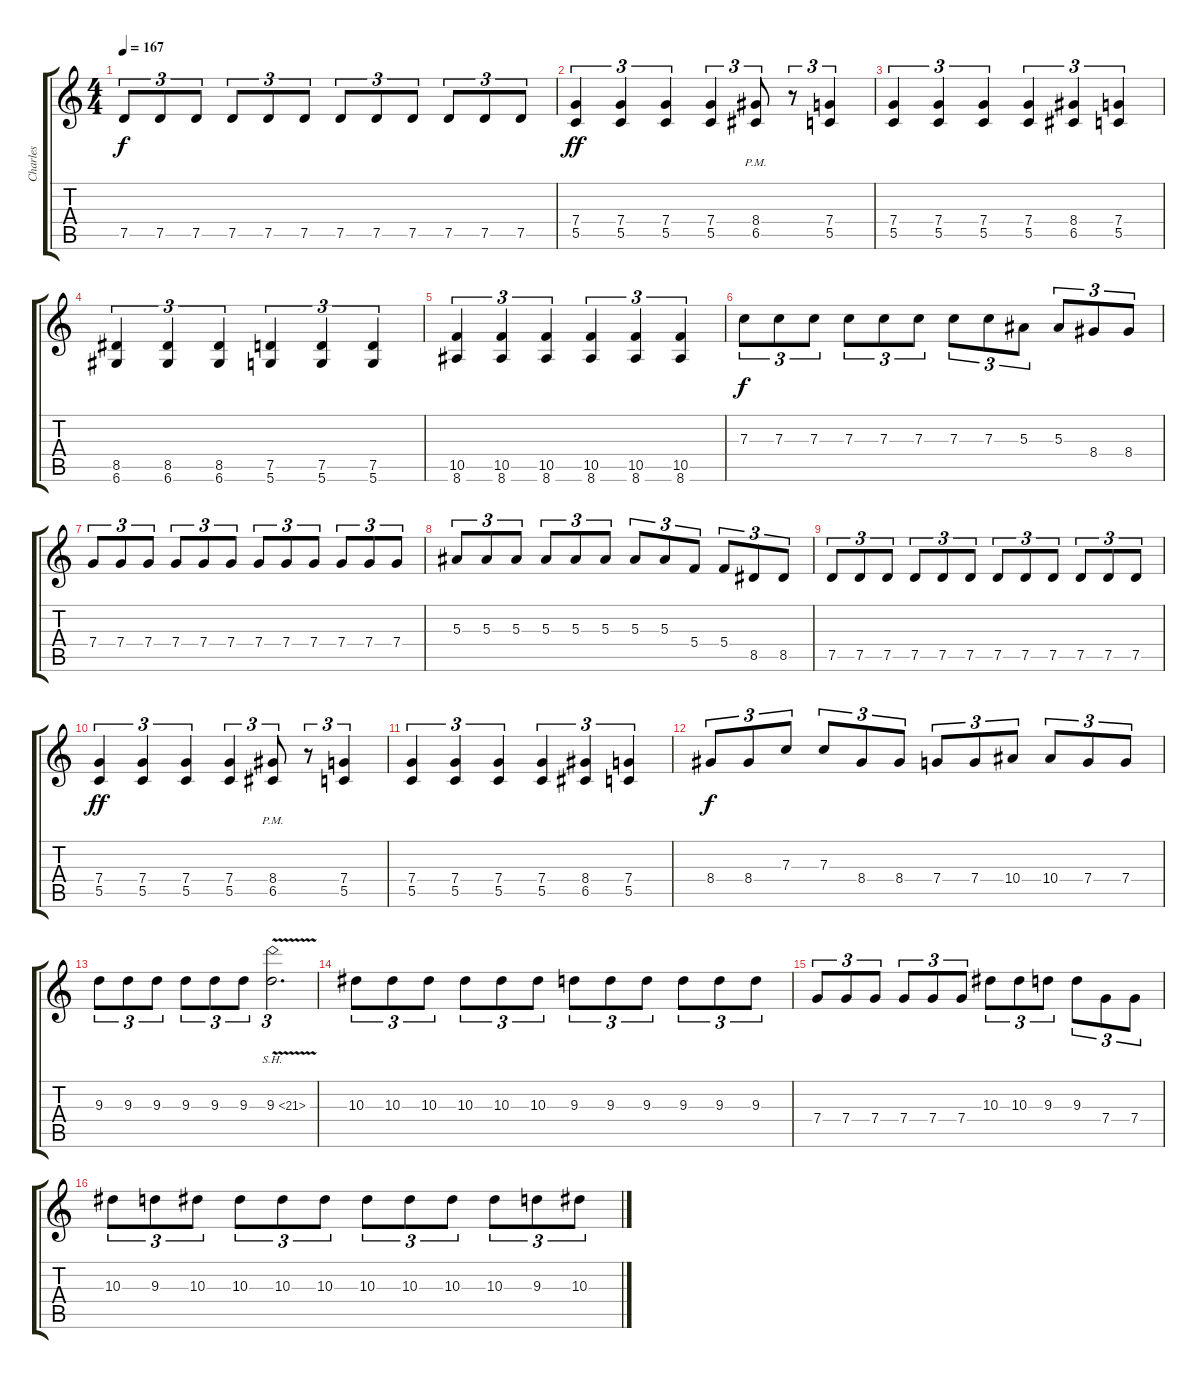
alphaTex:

\track ("Charles" "Charles") {instrument distortionguitar}
\staff {score tabs}
\tuning (D4 A3 F3 C3 G2 D2) {hide}
\ts (4 4)
\tempo 167
\clef g2
\ks c
7.5.8{tu (3 2) dy f} 7.5.8{tu (3 2)} 7.5.8{tu (3 2)} 7.5.8{tu (3 2)} 7.5.8{tu (3 2)} 7.5.8{tu (3 2)} 7.5.8{tu (3 2)} 7.5.8{tu (3 2)} 7.5.8{tu (3 2)} 7.5.8{tu (3 2)} 7.5.8{tu (3 2)} 7.5.8{tu (3 2)} |
(7.4 5.5).4{tu (3 2) dy ff} (7.4 5.5).4{tu (3 2)} (7.4 5.5).4{tu (3 2)} (7.4 5.5).4{tu (3 2)} (8.4{pm} 6.5{pm}).8{tu (3 2)} r.8{tu (3 2)} (7.4 5.5).4{tu (3 2)} |
(7.4 5.5).4{tu (3 2)} (7.4 5.5).4{tu (3 2)} (7.4 5.5).4{tu (3 2)} (7.4 5.5).4{tu (3 2)} (8.4 6.5).4{tu (3 2)} (7.4 5.5).4{tu (3 2)} |
(8.5 6.6).4{tu (3 2)} (8.5 6.6).4{tu (3 2)} (8.5 6.6).4{tu (3 2)} (7.5 5.6).4{tu (3 2)} (7.5 5.6).4{tu (3 2)} (7.5 5.6).4{tu (3 2)} |
(10.5 8.6).4{tu (3 2)} (10.5 8.6).4{tu (3 2)} (10.5 8.6).4{tu (3 2)} (10.5 8.6).4{tu (3 2)} (10.5 8.6).4{tu (3 2)} (10.5 8.6).4{tu (3 2)} |
7.3.8{tu (3 2) dy f} 7.3.8{tu (3 2)} 7.3.8{tu (3 2)} 7.3.8{tu (3 2)} 7.3.8{tu (3 2)} 7.3.8{tu (3 2)} 7.3.8{tu (3 2)} 7.3.8{tu (3 2)} 5.3.8{tu (3 2)} 5.3.8{tu (3 2)} 8.4.8{tu (3 2)} 8.4.8{tu (3 2)} |
7.4.8{tu (3 2)} 7.4.8{tu (3 2)} 7.4.8{tu (3 2)} 7.4.8{tu (3 2)} 7.4.8{tu (3 2)} 7.4.8{tu (3 2)} 7.4.8{tu (3 2)} 7.4.8{tu (3 2)} 7.4.8{tu (3 2)} 7.4.8{tu (3 2)} 7.4.8{tu (3 2)} 7.4.8{tu (3 2)} |
5.3.8{tu (3 2)} 5.3.8{tu (3 2)} 5.3.8{tu (3 2)} 5.3.8{tu (3 2)} 5.3.8{tu (3 2)} 5.3.8{tu (3 2)} 5.3.8{tu (3 2)} 5.3.8{tu (3 2)} 5.4.8{tu (3 2)} 5.4.8{tu (3 2)} 8.5.8{tu (3 2)} 8.5.8{tu (3 2)} |
7.5.8{tu (3 2)} 7.5.8{tu (3 2)} 7.5.8{tu (3 2)} 7.5.8{tu (3 2)} 7.5.8{tu (3 2)} 7.5.8{tu (3 2)} 7.5.8{tu (3 2)} 7.5.8{tu (3 2)} 7.5.8{tu (3 2)} 7.5.8{tu (3 2)} 7.5.8{tu (3 2)} 7.5.8{tu (3 2)} |
(7.4 5.5).4{tu (3 2) dy ff} (7.4 5.5).4{tu (3 2)} (7.4 5.5).4{tu (3 2)} (7.4 5.5).4{tu (3 2)} (8.4{pm} 6.5{pm}).8{tu (3 2)} r.8{tu (3 2)} (7.4 5.5).4{tu (3 2)} |
(7.4 5.5).4{tu (3 2)} (7.4 5.5).4{tu (3 2)} (7.4 5.5).4{tu (3 2)} (7.4 5.5).4{tu (3 2)} (8.4 6.5).4{tu (3 2)} (7.4 5.5).4{tu (3 2)} |
8.4.8{tu (3 2) dy f} 8.4.8{tu (3 2)} 7.3.8{tu (3 2)} 7.3.8{tu (3 2)} 8.4.8{tu (3 2)} 8.4.8{tu (3 2)} 7.4.8{tu (3 2)} 7.4.8{tu (3 2)} 10.4.8{tu (3 2)} 10.4.8{tu (3 2)} 7.4.8{tu (3 2)} 7.4.8{tu (3 2)} |
9.3.8{tu (3 2)} 9.3.8{tu (3 2)} 9.3.8{tu (3 2)} 9.3.8{tu (3 2)} 9.3.8{tu (3 2)} 9.3.8{tu (3 2)} 9.3{sh 12 v}.2{d tu (3 2)} |
10.3.8{tu (3 2)} 10.3.8{tu (3 2)} 10.3.8{tu (3 2)} 10.3.8{tu (3 2)} 10.3.8{tu (3 2)} 10.3.8{tu (3 2)} 9.3.8{tu (3 2)} 9.3.8{tu (3 2)} 9.3.8{tu (3 2)} 9.3.8{tu (3 2)} 9.3.8{tu (3 2)} 9.3.8{tu (3 2)} |
7.4.8{tu (3 2)} 7.4.8{tu (3 2)} 7.4.8{tu (3 2)} 7.4.8{tu (3 2)} 7.4.8{tu (3 2)} 7.4.8{tu (3 2)} 10.3.8{tu (3 2)} 10.3.8{tu (3 2)} 9.3.8{tu (3 2)} 9.3.8{tu (3 2)} 7.4.8{tu (3 2)} 7.4.8{tu (3 2)} |
10.3.8{tu (3 2)} 9.3.8{tu (3 2)} 10.3.8{tu (3 2)} 10.3.8{tu (3 2)} 10.3.8{tu (3 2)} 10.3.8{tu (3 2)} 10.3.8{tu (3 2)} 10.3.8{tu (3 2)} 10.3.8{tu (3 2)} 10.3.8{tu (3 2)} 9.3.8{tu (3 2)} 10.3.8{tu (3 2)}
